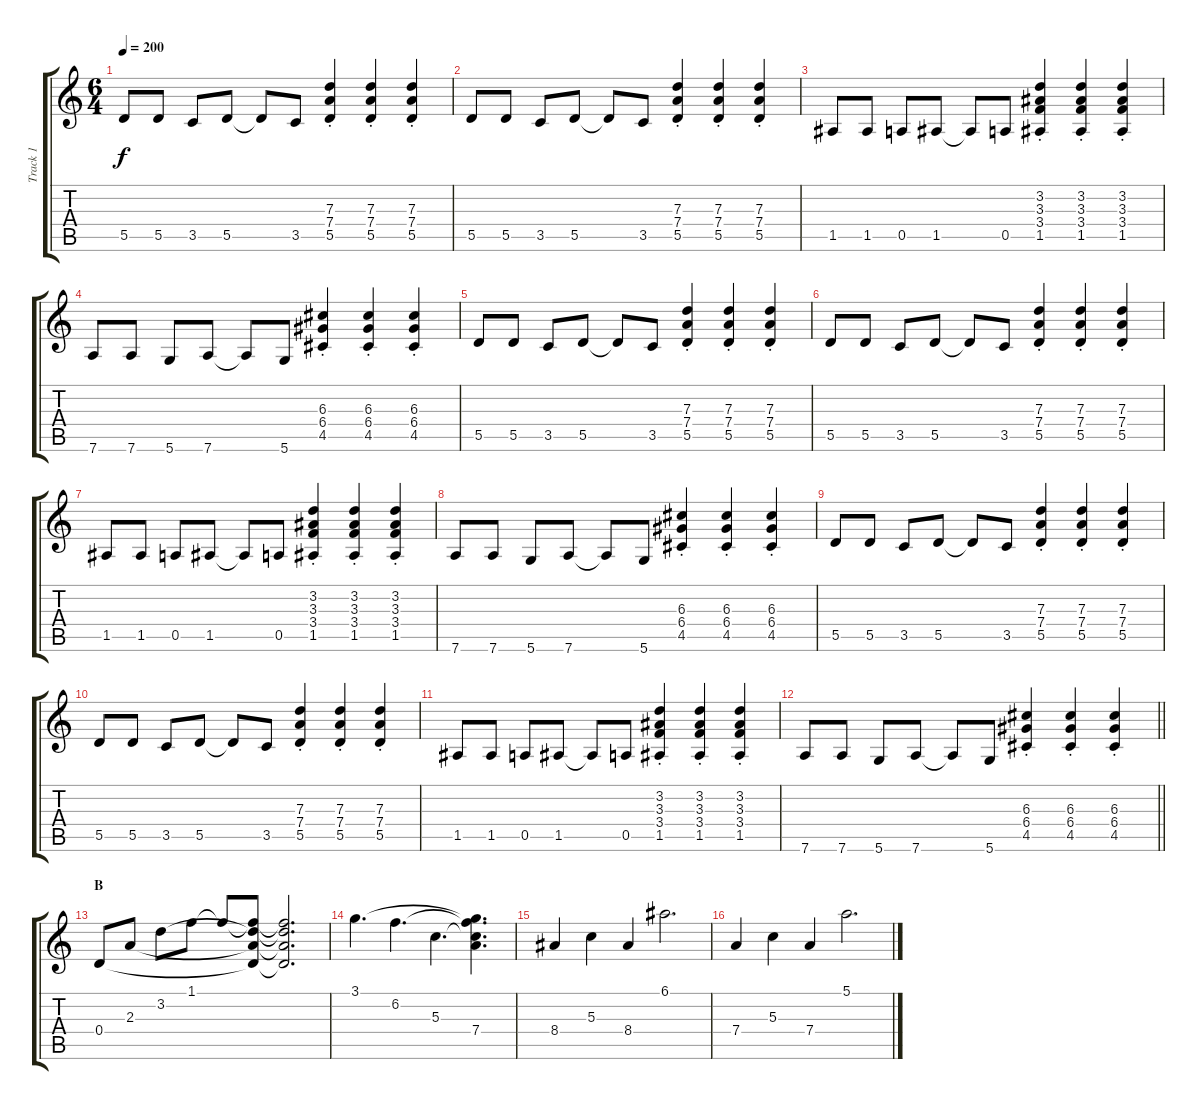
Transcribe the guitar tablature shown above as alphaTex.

\track ("Track 1" "Track 1") {instrument distortionguitar}
\staff {score tabs}
\tuning (E4 B3 G3 D3 A2 D2) {hide}
\ts (6 4)
\tempo 200
\clef g2
\ks c
5.5.8{dy f} 5.5.8 3.5.8 5.5.8 5.5{t}.8 3.5.8 (7.3{st} 7.4{st} 5.5{st}).4 (7.3{st} 7.4{st} 5.5{st}).4 (7.3{st} 7.4{st} 5.5{st}).4 |
5.5.8 5.5.8 3.5.8 5.5.8 5.5{t}.8 3.5.8 (7.3{st} 7.4{st} 5.5{st}).4 (7.3{st} 7.4{st} 5.5{st}).4 (7.3{st} 7.4{st} 5.5{st}).4 |
1.5.8 1.5.8 0.5.8 1.5.8 1.5{t}.8 0.5.8 (3.2{st} 3.3{st} 3.4{st} 1.5{st}).4 (3.2{st} 3.3{st} 3.4{st} 1.5{st}).4 (3.2{st} 3.3{st} 3.4{st} 1.5{st}).4 |
7.6.8 7.6.8 5.6.8 7.6.8 7.6{t}.8 5.6.8 (6.3{st} 6.4{st} 4.5{st}).4 (6.3{st} 6.4{st} 4.5{st}).4 (6.3{st} 6.4{st} 4.5{st}).4 |
5.5.8 5.5.8 3.5.8 5.5.8 5.5{t}.8 3.5.8 (7.3{st} 7.4{st} 5.5{st}).4 (7.3{st} 7.4{st} 5.5{st}).4 (7.3{st} 7.4{st} 5.5{st}).4 |
5.5.8 5.5.8 3.5.8 5.5.8 5.5{t}.8 3.5.8 (7.3{st} 7.4{st} 5.5{st}).4 (7.3{st} 7.4{st} 5.5{st}).4 (7.3{st} 7.4{st} 5.5{st}).4 |
1.5.8 1.5.8 0.5.8 1.5.8 1.5{t}.8 0.5.8 (3.2{st} 3.3{st} 3.4{st} 1.5{st}).4 (3.2{st} 3.3{st} 3.4{st} 1.5{st}).4 (3.2{st} 3.3{st} 3.4{st} 1.5{st}).4 |
7.6.8 7.6.8 5.6.8 7.6.8 7.6{t}.8 5.6.8 (6.3{st} 6.4{st} 4.5{st}).4 (6.3{st} 6.4{st} 4.5{st}).4 (6.3{st} 6.4{st} 4.5{st}).4 |
5.5.8 5.5.8 3.5.8 5.5.8 5.5{t}.8 3.5.8 (7.3{st} 7.4{st} 5.5{st}).4 (7.3{st} 7.4{st} 5.5{st}).4 (7.3{st} 7.4{st} 5.5{st}).4 |
5.5.8 5.5.8 3.5.8 5.5.8 5.5{t}.8 3.5.8 (7.3{st} 7.4{st} 5.5{st}).4 (7.3{st} 7.4{st} 5.5{st}).4 (7.3{st} 7.4{st} 5.5{st}).4 |
1.5.8 1.5.8 0.5.8 1.5.8 1.5{t}.8 0.5.8 (3.2{st} 3.3{st} 3.4{st} 1.5{st}).4 (3.2{st} 3.3{st} 3.4{st} 1.5{st}).4 (3.2{st} 3.3{st} 3.4{st} 1.5{st}).4 |
\barLineRight lightlight
7.6.8 7.6.8 5.6.8 7.6.8 7.6{t}.8 5.6.8 (6.3{st} 6.4{st} 4.5{st}).4 (6.3{st} 6.4{st} 4.5{st}).4 (6.3{st} 6.4{st} 4.5{st}).4 |
\section ("" "B")
0.4.8{instrument electricguitarjazz} 2.3.8 3.2.8 1.1.8 1.1{t}.8 (1.1{t} 3.2{t} 2.3{t} 0.4{t}).8 (1.1{t} 3.2{t} 2.3{t} 0.4{t}).2{d} |
3.1.4{d} 6.2.4{d} 5.3.4{d} (3.1{t} 6.2{t} 5.3{t} 7.4).4{d} |
8.4.4 5.3.4 8.4.4 6.1.2{d} |
7.4.4 5.3.4 7.4.4 5.1.2{d}
